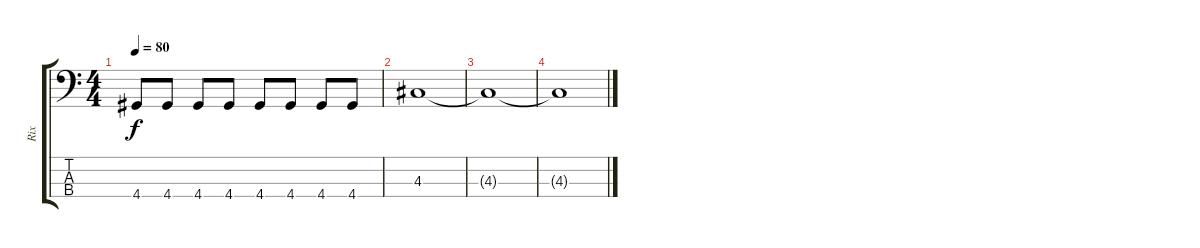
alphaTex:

\track ("Rix" "Rix") {instrument electricbasspick}
\staff {score tabs}
\tuning (G2 D2 A1 E1) {hide}
\ts (4 4)
\tempo 80
\clef f4
\ks c
4.4.8{dy f} 4.4.8 4.4.8 4.4.8 4.4.8 4.4.8 4.4.8 4.4.8 |
4.3.1{volume 5} |
4.3{t}.1 |
4.3{t}.1{volume 0}
